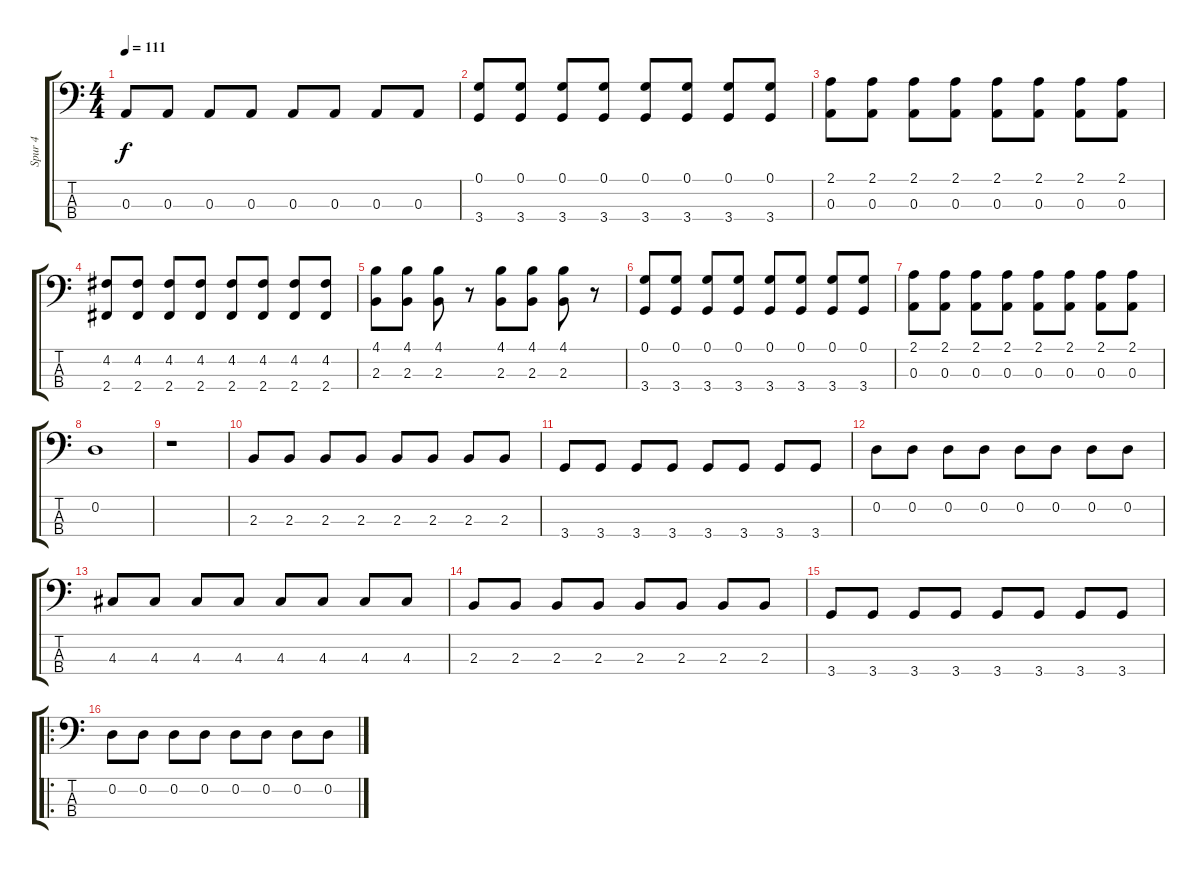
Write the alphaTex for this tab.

\track ("Spur 4" "Spur 4") {instrument electricbassfinger}
\staff {score tabs}
\tuning (G2 D2 A1 E1) {hide}
\ts (4 4)
\tempo 111
\clef f4
\ks c
0.3.8{dy f} 0.3.8 0.3.8 0.3.8 0.3.8 0.3.8 0.3.8 0.3.8 |
(0.1 3.4).8 (0.1 3.4).8 (0.1 3.4).8 (0.1 3.4).8 (0.1 3.4).8 (0.1 3.4).8 (0.1 3.4).8 (0.1 3.4).8 |
(2.1 0.3).8 (2.1 0.3).8 (2.1 0.3).8 (2.1 0.3).8 (2.1 0.3).8 (2.1 0.3).8 (2.1 0.3).8 (2.1 0.3).8 |
(4.2 2.4).8 (4.2 2.4).8 (4.2 2.4).8 (4.2 2.4).8 (4.2 2.4).8 (4.2 2.4).8 (4.2 2.4).8 (4.2 2.4).8 |
(4.1 2.3).8 (4.1 2.3).8 (4.1 2.3).8 r.8 (4.1 2.3).8 (4.1 2.3).8 (4.1 2.3).8 r.8 |
(0.1 3.4).8 (0.1 3.4).8 (0.1 3.4).8 (0.1 3.4).8 (0.1 3.4).8 (0.1 3.4).8 (0.1 3.4).8 (0.1 3.4).8 |
(2.1 0.3).8 (2.1 0.3).8 (2.1 0.3).8 (2.1 0.3).8 (2.1 0.3).8 (2.1 0.3).8 (2.1 0.3).8 (2.1 0.3).8 |
0.2.1 |
r.1 |
2.3.8 2.3.8 2.3.8 2.3.8 2.3.8 2.3.8 2.3.8 2.3.8 |
3.4.8 3.4.8 3.4.8 3.4.8 3.4.8 3.4.8 3.4.8 3.4.8 |
0.2.8 0.2.8 0.2.8 0.2.8 0.2.8 0.2.8 0.2.8 0.2.8 |
4.3.8 4.3.8 4.3.8 4.3.8 4.3.8 4.3.8 4.3.8 4.3.8 |
2.3.8 2.3.8 2.3.8 2.3.8 2.3.8 2.3.8 2.3.8 2.3.8 |
3.4.8 3.4.8 3.4.8 3.4.8 3.4.8 3.4.8 3.4.8 3.4.8 |
\ro
0.2.8 0.2.8 0.2.8 0.2.8 0.2.8 0.2.8 0.2.8 0.2.8
